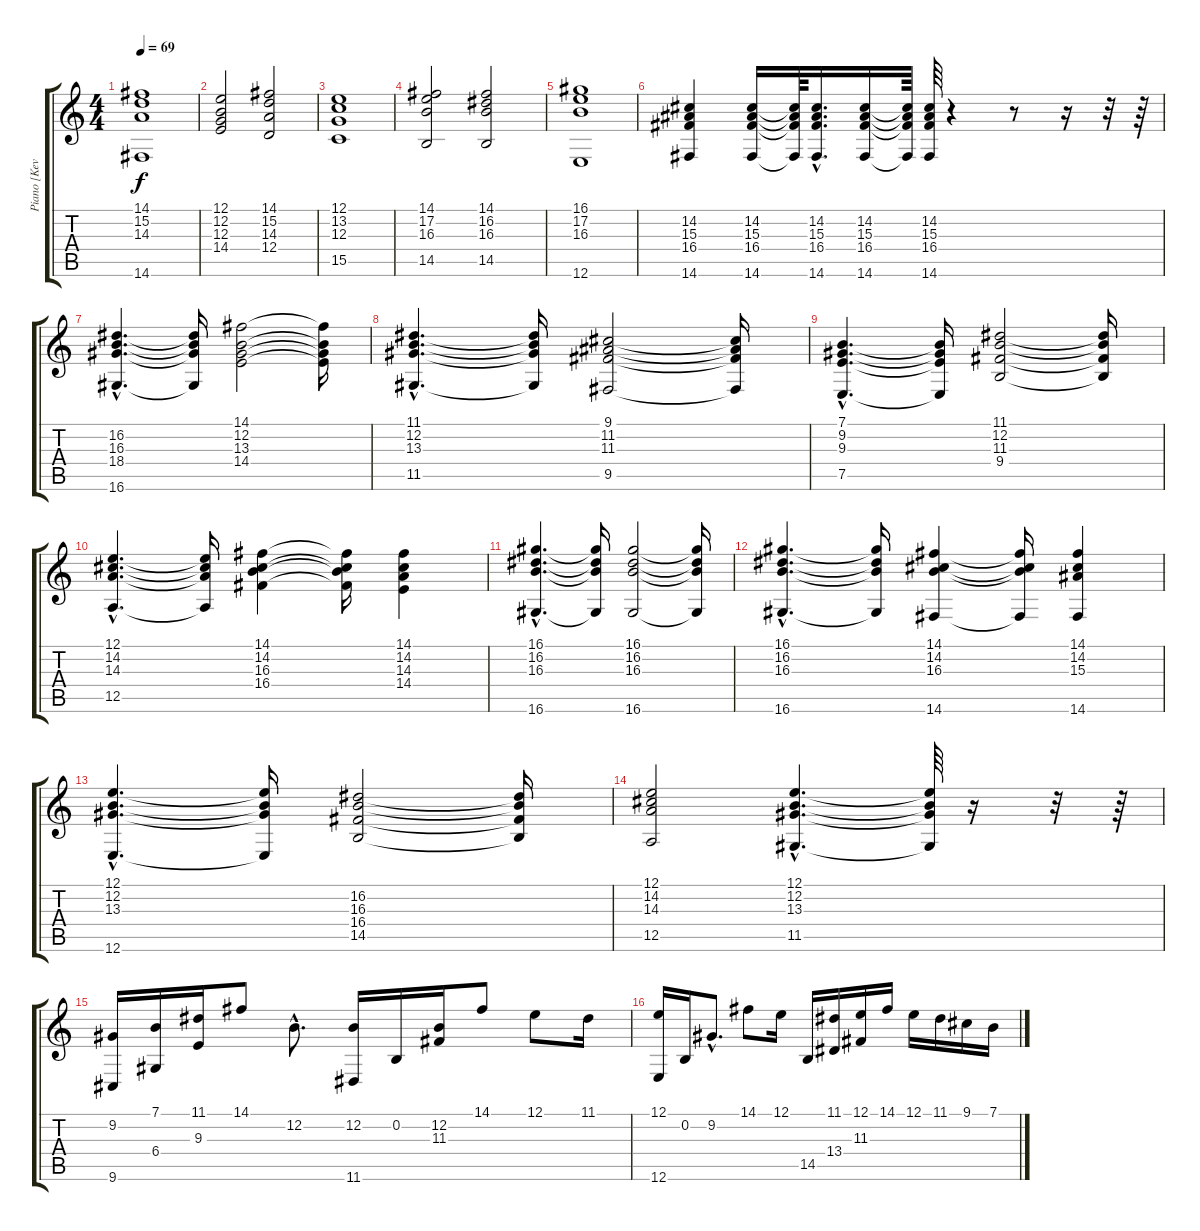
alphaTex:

\track ("Piano [Kevin Moore]" "Piano [Kev") {instrument electricgrandpiano}
\staff {score tabs}
\tuning (E4 B3 G3 D3 A2 E2) {hide}
\ts (4 4)
\tempo 69
\clef g2
\ks c
(14.1 15.2 14.3 14.6).1{dy f} |
(12.1 12.2 12.3 14.4).2 (14.1 15.2 14.3 12.4).2 |
(12.1 13.2 12.3 15.5).1 |
(14.1 17.2 16.3 14.5).2 (14.1 16.2 16.3 14.5).2 |
(16.1 17.2 16.3 12.6).1 |
(14.2 15.3 16.4 14.6).4 (14.2 15.3 16.4 14.6).16 (14.2{t} 15.3{t} 16.4{t} 14.6{t}).64 (14.2{hac} 15.3{hac} 16.4{hac} 14.6{hac}).16{d} (14.2 15.3 16.4 14.6).16 (14.2{t} 15.3{t} 16.4{t} 14.6{t}).64 (14.2 15.3 16.4 14.6).64 r.4 r.8 r.16 r.32 r.64 |
(16.2{hac} 16.3{hac} 18.4{hac} 16.6{hac}).4{d} (16.2{t} 16.3{t} 18.4{t} 16.6{t}).16 (14.1 12.2 13.3 14.4).2 (14.1{t} 12.2{t} 13.3{t} 14.4{t}).16 |
(11.1{hac} 12.2{hac} 13.3{hac} 11.5{hac}).4{d} (11.1{t} 12.2{t} 13.3{t} 11.5{t}).16 (9.1 11.2 11.3 9.5).2 (9.1{t} 11.2{t} 11.3{t} 9.5{t}).16 |
(7.1{hac} 9.2{hac} 9.3{hac} 7.5{hac}).4{d} (7.1{t} 9.2{t} 9.3{t} 7.5{t}).16 (11.1 12.2 11.3 9.4).2 (11.1{t} 12.2{t} 11.3{t} 9.4{t}).16 |
(12.1{hac} 14.2{hac} 14.3{hac} 12.5{hac}).4{d} (12.1{t} 14.2{t} 14.3{t} 12.5{t}).16 (14.1 14.2 16.3 16.4).4 (14.1{t} 14.2{t} 16.3{t} 16.4{t}).16 (14.1 14.2 14.3 14.4).4 |
(16.1{hac} 16.2{hac} 16.3{hac} 16.6{hac}).4{d} (16.1{t} 16.2{t} 16.3{t} 16.6{t}).16 (16.1 16.2 16.3 16.6).2 (16.1{t} 16.2{t} 16.3{t} 16.6{t}).16 |
(16.1{hac} 16.2{hac} 16.3{hac} 16.6{hac}).4{d} (16.1{t} 16.2{t} 16.3{t} 16.6{t}).16 (14.1 14.2 16.3 14.6).4 (14.1{t} 14.2{t} 16.3{t} 14.6{t}).16 (14.1 14.2 15.3 14.6).4 |
(12.1{hac} 12.2{hac} 13.3{hac} 12.6{hac}).4{d} (12.1{t} 12.2{t} 13.3{t} 12.6{t}).16 (16.2 16.3 16.4 14.5).2 (16.2{t} 16.3{t} 16.4{t} 14.5{t}).16 |
(12.1 14.2 14.3 12.5).2 (12.1{hac} 12.2{hac} 13.3{hac} 11.5{hac}).4{d} (12.1{t} 12.2{t} 13.3{t} 11.5{t}).64 r.16 r.32 r.64 |
(9.2 9.6).16 (7.1 6.4).16 (11.1 9.3).16 14.1.8 12.2{hac}.8{d} (12.2 11.6).16 0.2.16 (12.2 11.3).16 14.1.8 12.1.8 11.1.16 |
(12.1 12.6).16 0.2.16 9.2{hac}.8{d} 14.1.8 12.1.16 14.5.16 (11.1 13.4).16 (12.1 11.3).16 14.1.16 12.1.16 11.1.16 9.1.16 7.1.16
